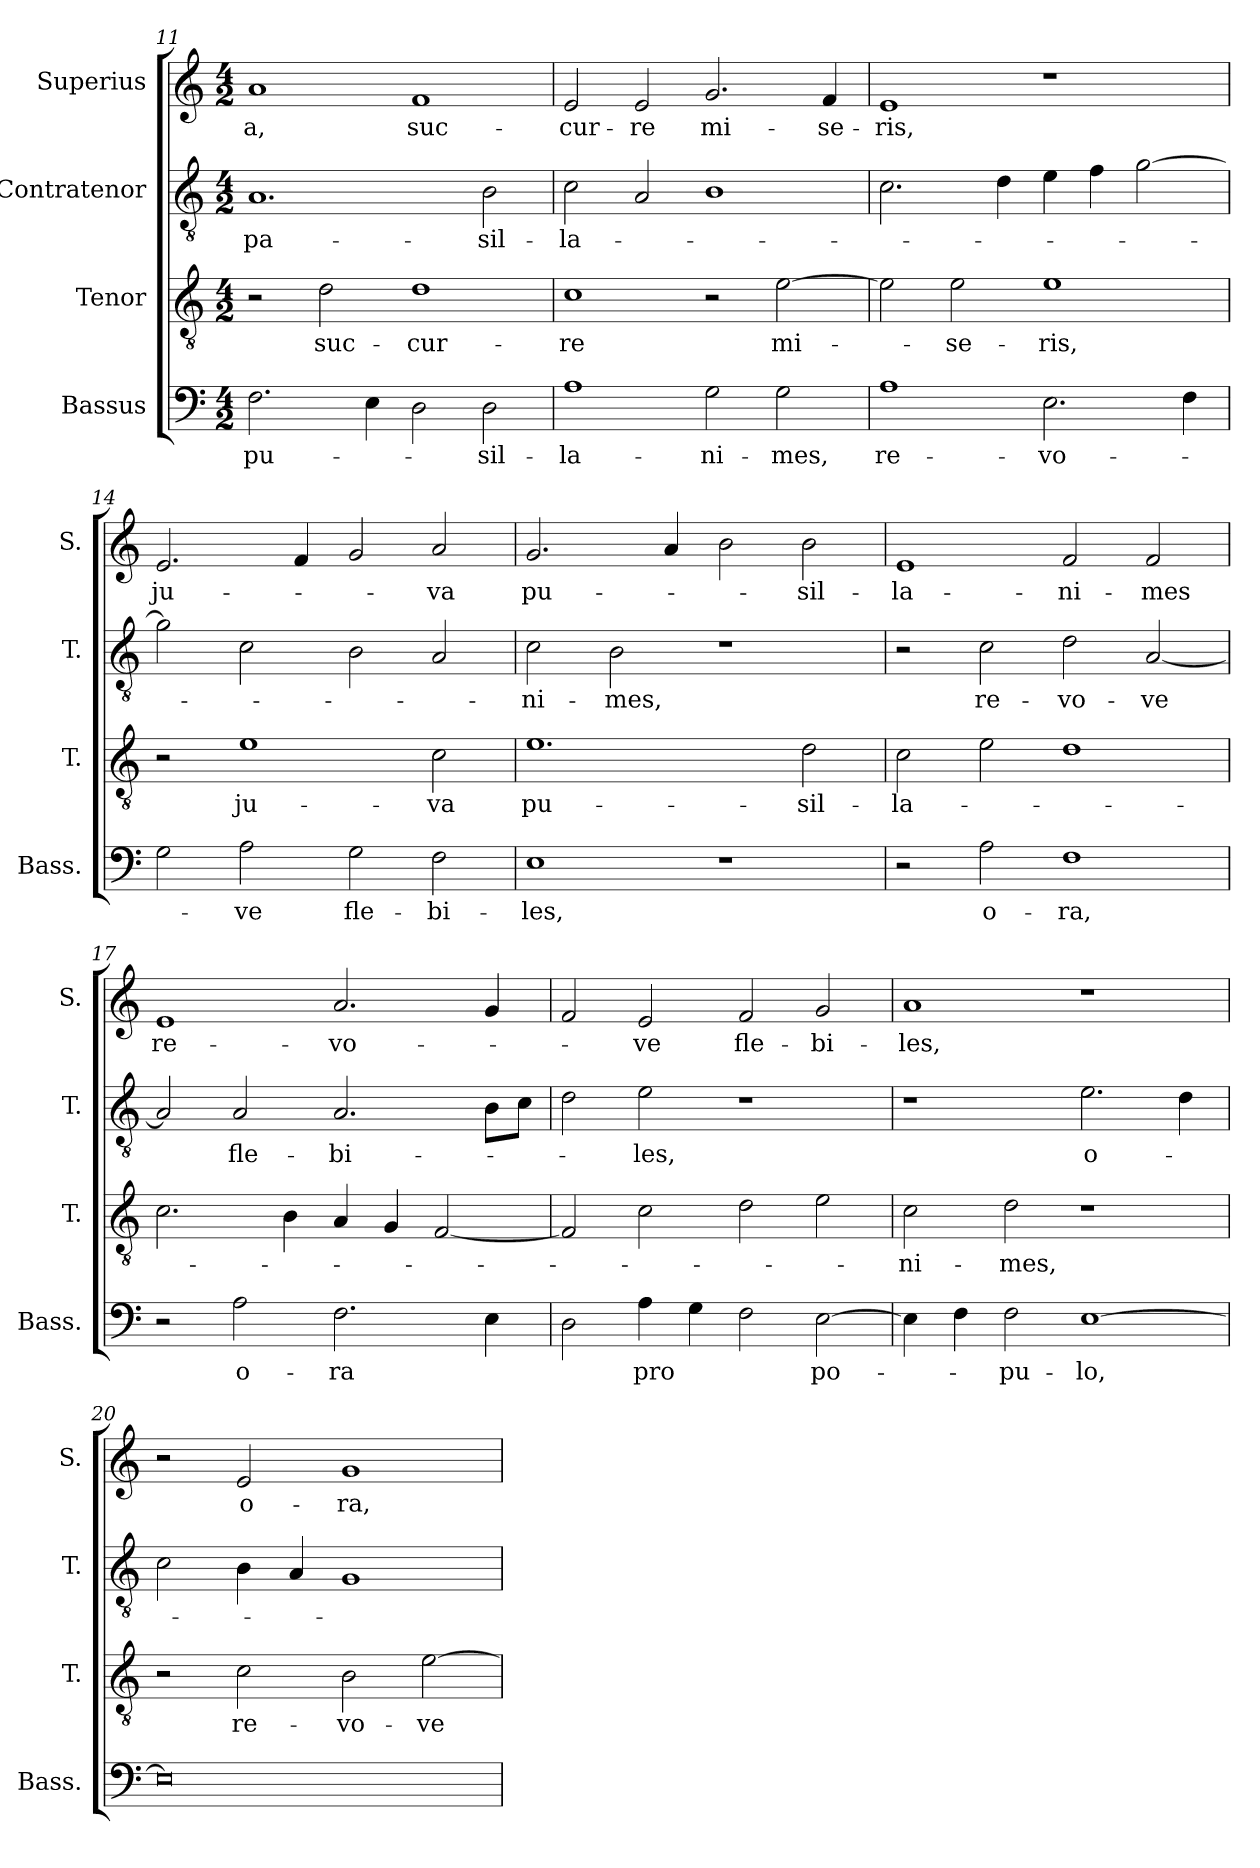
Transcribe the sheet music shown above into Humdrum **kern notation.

**kern	**text	**kern	**text	**kern	**text	**kern	**text
*part4	*part4	*part3	*part3	*part2	*part2	*part1	*part1
*staff4	*staff4	*staff3	*staff3	*staff2	*staff2	*staff1	*staff1
*I"Bassus	*	*I"Tenor	*	*I"Contratenor	*	*I"Superius	*
*I'Bass.	*	*I'T.	*	*I'T.	*	*I'S.	*
*clefF4	*	*clefGv2	*	*clefGv2	*	*clefG2	*
*k[]	*	*k[]	*	*k[]	*	*k[]	*
*C:	*	*C:	*	*C:	*	*C:	*
*M4/2	*	*M4/2	*	*M4/2	*	*M4/2	*
=11	=11	=11	=11	=11	=11	=11	=11
2.F\	pu-	2r	.	1.A/	pa-	1a/	-a,
.	.	2d\	suc-	.	.	.	.
4E\	.	.	.	.	.	.	.
2D\	.	1d\	-cur-	.	.	1f/	suc-
2D\	-sil-	.	.	2B\	-sil-	.	.
=12	=12	=12	=12	=12	=12	=12	=12
1A\	-la-	1c\	-re	2c\	-la-	2e/	-cur-
.	.	.	.	2A/	.	2e/	-re
2G\	-ni-	2r	.	1B\	.	2.g/	mi-
2G\	-mes,	[2e\	mi-	.	.	.	.
.	.	.	.	.	.	4f/	-se-
!!LO:PB:g=z
=13	=13	=13	=13	=13	=13	=13	=13
1A\	re-	2e\]	.	2.c\	.	1e/	-ris,
.	.	2e\	-se-	.	.	.	.
.	.	.	.	4d\	.	.	.
2.E\	-vo-	1e\	-ris,	4e\	.	1r	.
.	.	.	.	4f\	.	.	.
.	.	.	.	[2g\	.	.	.
4F\	.	.	.	.	.	.	.
=14	=14	=14	=14	=14	=14	=14	=14
2G\	.	2r	.	2g\]	.	2.e/	ju-
2A\	-ve	1e\	ju-	2c\	.	.	.
.	.	.	.	.	.	4f/	.
2G\	fle-	.	.	2B\	.	2g/	.
2F\	-bi-	2c\	-va	2A/	.	2a/	-va
=15	=15	=15	=15	=15	=15	=15	=15
1E\	-les,	1.e\	pu-	2c\	-ni-	2.g/	pu-
.	.	.	.	2B\	-mes,	.	.
.	.	.	.	.	.	4a/	.
1r	.	.	.	1r	.	2b\	.
.	.	2d\	-sil-	.	.	2b\	-sil-
!!LO:LB:g=z
=16	=16	=16	=16	=16	=16	=16	=16
2r	.	2c\	-la-	2r	.	1e/	-la-
2A\	o-	2e\	.	2c\	re-	.	.
1F\	-ra,	1d\	.	2d\	-vo-	2f/	-ni-
.	.	.	.	[2A/	-ve	2f/	-mes
=17	=17	=17	=17	=17	=17	=17	=17
2r	.	2.c\	.	2A/]	.	1e/	re-
2A\	o-	.	.	2A/	fle-	.	.
.	.	4B\	.	.	.	.	.
2.F\	-ra	4A/	.	2.A/	-bi-	2.a/	-vo-
.	.	4G/	.	.	.	.	.
.	.	[2F/	.	.	.	.	.
4E\	.	.	.	8B\L	.	4g/	.
.	.	.	.	8c\J	.	.	.
=18	=18	=18	=18	=18	=18	=18	=18
2D\	.	2F/]	.	2d\	.	2f/	.
4A\	pro	2c\	.	2e\	-les,	2e/	-ve
4G\	.	.	.	.	.	.	.
2F\	.	2d\	.	1r	.	2f/	fle-
[2E\	po-	2e\	.	.	.	2g/	-bi-
!!LO:PB:g=z
=19	=19	=19	=19	=19	=19	=19	=19
4E\]	.	2c\	-ni-	1r	.	1a/	-les,
4F\	.	.	.	.	.	.	.
2F\	-pu-	2d\	-mes,	.	.	.	.
[1E\	-lo,	1r	.	2.e\	o-	1r	.
.	.	.	.	4d\	.	.	.
=20	=20	=20	=20	=20	=20	=20	=20
0E\]	.	2r	.	2c\	.	2r	.
.	.	2c\	re-	4B\	.	2e/	o-
.	.	.	.	4A/	.	.	.
.	.	2B\	-vo-	1G/	.	1g/	-ra,
.	.	[2e\	-ve	.	.	.	.
=	=	=	=	=	=	=	=
*-	*-	*-	*-	*-	*-	*-	*-
